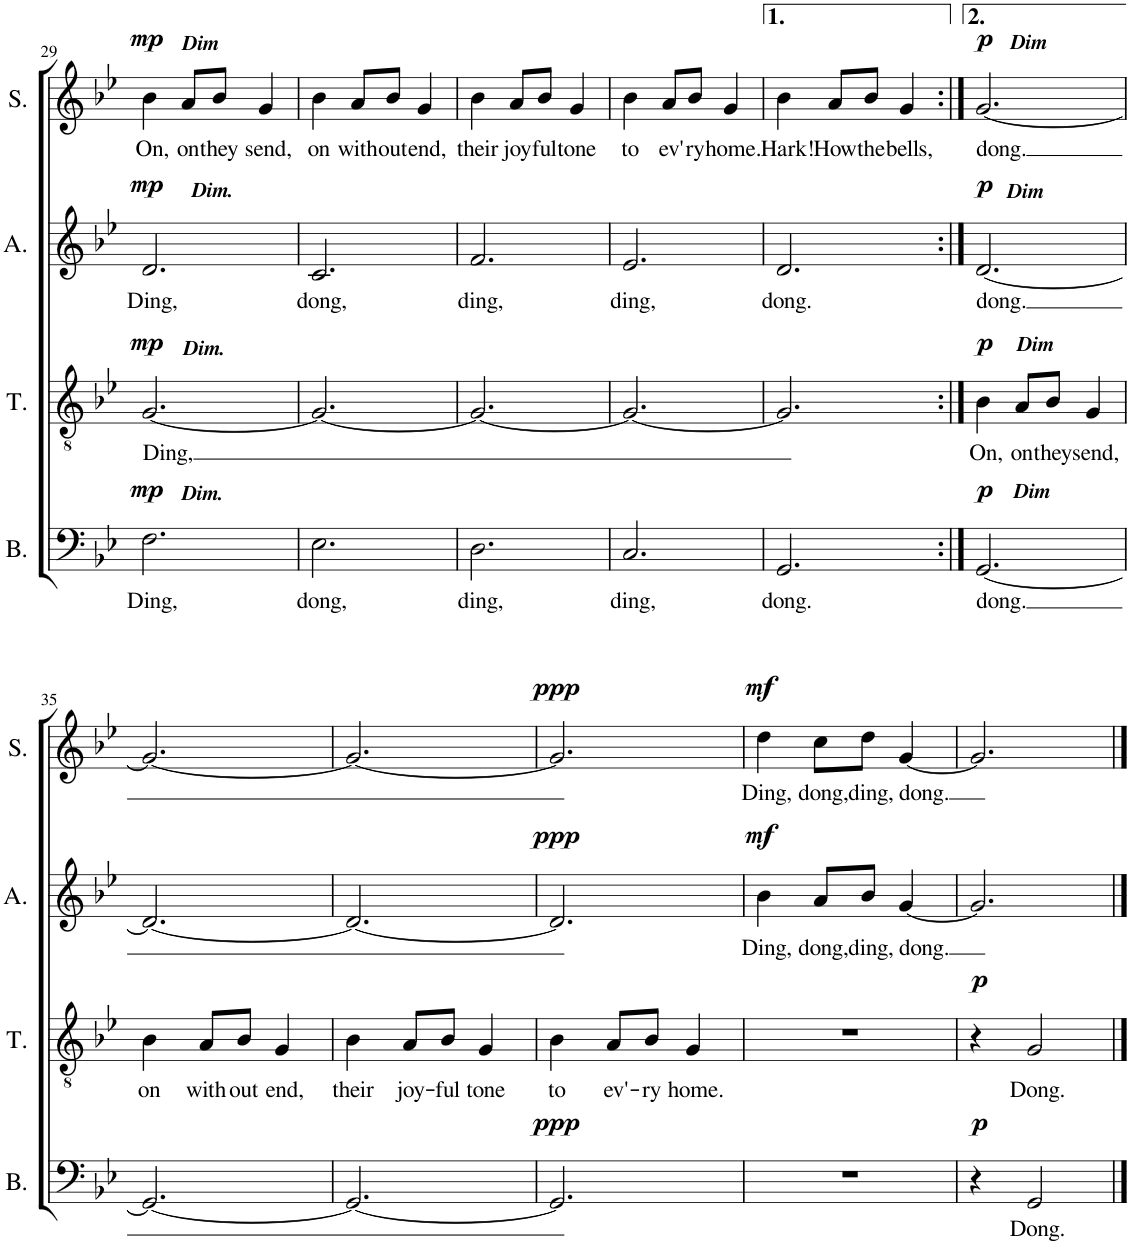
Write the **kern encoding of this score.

**kern	**text	**dynam	**kern	**text	**dynam	**kern	**text	**dynam	**kern	**text	**dynam
*part4	*part4	*part4	*part3	*part3	*part3	*part2	*part2	*part2	*part1	*part1	*part1
*staff4	*staff4	*staff4	*staff3	*staff3	*staff3	*staff2	*staff2	*staff2	*staff1	*staff1	*staff1
*I"Bass	*	*	*I"Tenor	*	*	*I"Alto	*	*	*I"Soprano	*	*
*I'B.	*	*	*I'T.	*	*	*I'A.	*	*	*I'S.	*	*
!!LO:PB:g=z
*clefF4	*	*	*clefGv2	*	*	*clefG2	*	*	*clefG2	*	*
*k[b-e-]	*	*	*k[b-e-]	*	*	*k[b-e-]	*	*	*k[b-e-]	*	*
*M3/4	*	*	*M3/4	*	*	*M3/4	*	*	*M3/4	*	*
=29	=29	=29	=29	=29	=29	=29	=29	=29	=29	=29	=29
!	!	!	!	!	!	!LO:TX:a:Bi:t=Dim.	!	!	!	!	!
!	!	!	!LO:TX:a:Bi:t=Dim.	!	!	!	!	!	!	!	!
!LO:TX:a:Bi:t=Dim.	!	!	!	!	!	!	!	!	!	!	!
!	!LO:LY:b	!LO:DY:a	!	!LO:LY:b	!LO:DY:a	!	!LO:LY:b	!LO:DY:a	!	!LO:LY:b	!LO:DY:a
2.F\	Ding,	mp	[2.G/	Ding,	mp	2.d/	Ding,	mp	4b-\	On,	mp
!	!	!	!	!	!	!	!	!	!LO:TX:a:Bi:t=Dim	!	!
!	!	!	!	!	!	!	!	!	!	!LO:LY:b	!
.	.	.	.	.	.	.	.	.	8a/L	on	.
!	!	!	!	!	!	!	!	!	!	!LO:LY:b	!
.	.	.	.	.	.	.	.	.	8b-/J	they	.
!	!	!	!	!	!	!	!	!	!	!LO:LY:b	!
.	.	.	.	.	.	.	.	.	4g/	send,	.
=30	=30	=30	=30	=30	=30	=30	=30	=30	=30	=30	=30
!	!LO:LY:b	!	!	!	!	!	!LO:LY:b	!	!	!LO:LY:b	!
2.E-\	dong,	.	2.G/_	.	.	2.c/	dong,	.	4b-\	on	.
!	!	!	!	!	!	!	!	!	!	!LO:LY:b	!
.	.	.	.	.	.	.	.	.	8a/L	with-	.
!	!	!	!	!	!	!	!	!	!	!LO:LY:b	!
.	.	.	.	.	.	.	.	.	8b-/J	-out	.
!	!	!	!	!	!	!	!	!	!	!LO:LY:b	!
.	.	.	.	.	.	.	.	.	4g/	end,	.
=31	=31	=31	=31	=31	=31	=31	=31	=31	=31	=31	=31
!	!LO:LY:b	!	!	!	!	!	!LO:LY:b	!	!	!LO:LY:b	!
2.D\	ding,	.	2.G/_	.	.	2.f/	ding,	.	4b-\	their	.
!	!	!	!	!	!	!	!	!	!	!LO:LY:b	!
.	.	.	.	.	.	.	.	.	8a/L	joy-	.
!	!	!	!	!	!	!	!	!	!	!LO:LY:b	!
.	.	.	.	.	.	.	.	.	8b-/J	-ful	.
!	!	!	!	!	!	!	!	!	!	!LO:LY:b	!
.	.	.	.	.	.	.	.	.	4g/	tone	.
=32	=32	=32	=32	=32	=32	=32	=32	=32	=32	=32	=32
!	!LO:LY:b	!	!	!	!	!	!LO:LY:b	!	!	!LO:LY:b	!
2.C/	ding,	.	2.G/_	.	.	2.e-/	ding,	.	4b-\	to	.
!	!	!	!	!	!	!	!	!	!	!LO:LY:b	!
.	.	.	.	.	.	.	.	.	8a/L	ev'-	.
!	!	!	!	!	!	!	!	!	!	!LO:LY:b	!
.	.	.	.	.	.	.	.	.	8b-/J	-ry	.
!	!	!	!	!	!	!	!	!	!	!LO:LY:b	!
.	.	.	.	.	.	.	.	.	4g/	home.	.
=33	=33	=33	=33	=33	=33	=33	=33	=33	=33	=33	=33
!	!LO:LY:b	!	!	!	!	!	!LO:LY:b	!	!	!LO:LY:b	!
2.GG/	dong.	.	2.G/]	.	.	2.d/	dong.	.	4b-\	Hark!	.
!	!	!	!	!	!	!	!	!	!	!LO:LY:b	!
.	.	.	.	.	.	.	.	.	8a/L	How	.
!	!	!	!	!	!	!	!	!	!	!LO:LY:b	!
.	.	.	.	.	.	.	.	.	8b-/J	the	.
!	!	!	!	!	!	!	!	!	!	!LO:LY:b	!
.	.	.	.	.	.	.	.	.	4g/	bells,	.
=34:|!	=34:|!	=34:|!	=34:|!	=34:|!	=34:|!	=34:|!	=34:|!	=34:|!	=34:|!	=34:|!	=34:|!
!	!	!	!	!	!	!	!	!	!LO:TX:a:Bi:t=Dim	!	!
!	!	!	!	!	!	!LO:TX:a:Bi:t=Dim	!	!	!	!	!
!	!	!	!LO:TX:a:Bi:t=Dim	!	!	!	!	!	!	!	!
!LO:TX:a:Bi:t=Dim	!	!	!	!	!	!	!	!	!	!	!
!	!LO:LY:b	!LO:DY:a	!	!LO:LY:b	!LO:DY:a	!	!LO:LY:b	!LO:DY:a	!	!LO:LY:b	!LO:DY:a
[2.GG/	dong.	p	4B-\	On,	p	[2.d/	dong.	p	[2.g/	dong.	p
!	!	!	!	!LO:LY:b	!	!	!	!	!	!	!
.	.	.	8A/L	on	.	.	.	.	.	.	.
!	!	!	!	!LO:LY:b	!	!	!	!	!	!	!
.	.	.	8B-/J	they	.	.	.	.	.	.	.
!	!	!	!	!LO:LY:b	!	!	!	!	!	!	!
.	.	.	4G/	send,	.	.	.	.	.	.	.
!!LO:LB:g=z
=35	=35	=35	=35	=35	=35	=35	=35	=35	=35	=35	=35
!	!	!	!	!LO:LY:b	!	!	!	!	!	!	!
2.GG/_	.	.	4B-\	on	.	2.d/_	.	.	2.g/_	.	.
!	!	!	!	!LO:LY:b	!	!	!	!	!	!	!
.	.	.	8A/L	with-	.	.	.	.	.	.	.
!	!	!	!	!LO:LY:b	!	!	!	!	!	!	!
.	.	.	8B-/J	-out	.	.	.	.	.	.	.
!	!	!	!	!LO:LY:b	!	!	!	!	!	!	!
.	.	.	4G/	end,	.	.	.	.	.	.	.
=36	=36	=36	=36	=36	=36	=36	=36	=36	=36	=36	=36
!	!	!	!	!LO:LY:b	!	!	!	!	!	!	!
2.GG/_	.	.	4B-\	their	.	2.d/_	.	.	2.g/_	.	.
!	!	!	!	!LO:LY:b	!	!	!	!	!	!	!
.	.	.	8A/L	joy-	.	.	.	.	.	.	.
!	!	!	!	!LO:LY:b	!	!	!	!	!	!	!
.	.	.	8B-/J	-ful	.	.	.	.	.	.	.
!	!	!	!	!LO:LY:b	!	!	!	!	!	!	!
.	.	.	4G/	tone	.	.	.	.	.	.	.
=37	=37	=37	=37	=37	=37	=37	=37	=37	=37	=37	=37
!	!	!LO:DY:a	!	!LO:LY:b	!	!	!	!LO:DY:a	!	!	!LO:DY:a
2.GG/]	.	ppp	4B-\	to	.	2.d/]	.	ppp	2.g/]	.	ppp
!	!	!	!	!LO:LY:b	!	!	!	!	!	!	!
.	.	.	8A/L	ev'-	.	.	.	.	.	.	.
!	!	!	!	!LO:LY:b	!	!	!	!	!	!	!
.	.	.	8B-/J	-ry	.	.	.	.	.	.	.
!	!	!	!	!LO:LY:b	!	!	!	!	!	!	!
.	.	.	4G/	home.	.	.	.	.	.	.	.
=38	=38	=38	=38	=38	=38	=38	=38	=38	=38	=38	=38
!	!	!	!	!	!	!	!LO:LY:b	!LO:DY:a	!	!LO:LY:b	!LO:DY:a
2.r	.	.	2.r	.	.	4b-\	Ding,	mf	4dd\	Ding,	mf
!	!	!	!	!	!	!	!LO:LY:b	!	!	!LO:LY:b	!
.	.	.	.	.	.	8a/L	dong,	.	8cc\L	dong,	.
!	!	!	!	!	!	!	!LO:LY:b	!	!	!LO:LY:b	!
.	.	.	.	.	.	8b-/J	ding,	.	8dd\J	ding,	.
!	!	!	!	!	!	!	!LO:LY:b	!	!	!LO:LY:b	!
.	.	.	.	.	.	[4g/	dong.	.	[4g/	dong.	.
=39	=39	=39	=39	=39	=39	=39	=39	=39	=39	=39	=39
!	!	!LO:DY:a	!	!	!LO:DY:a	!	!	!	!	!	!
4r	.	p	4r	.	p	2.g/]	.	.	2.g/]	.	.
!	!LO:LY:b	!	!	!LO:LY:b	!	!	!	!	!	!	!
2GG/	Dong.	.	2G/	Dong.	.	.	.	.	.	.	.
==	==	==	==	==	==	==	==	==	==	==	==
*-	*-	*-	*-	*-	*-	*-	*-	*-	*-	*-	*-
